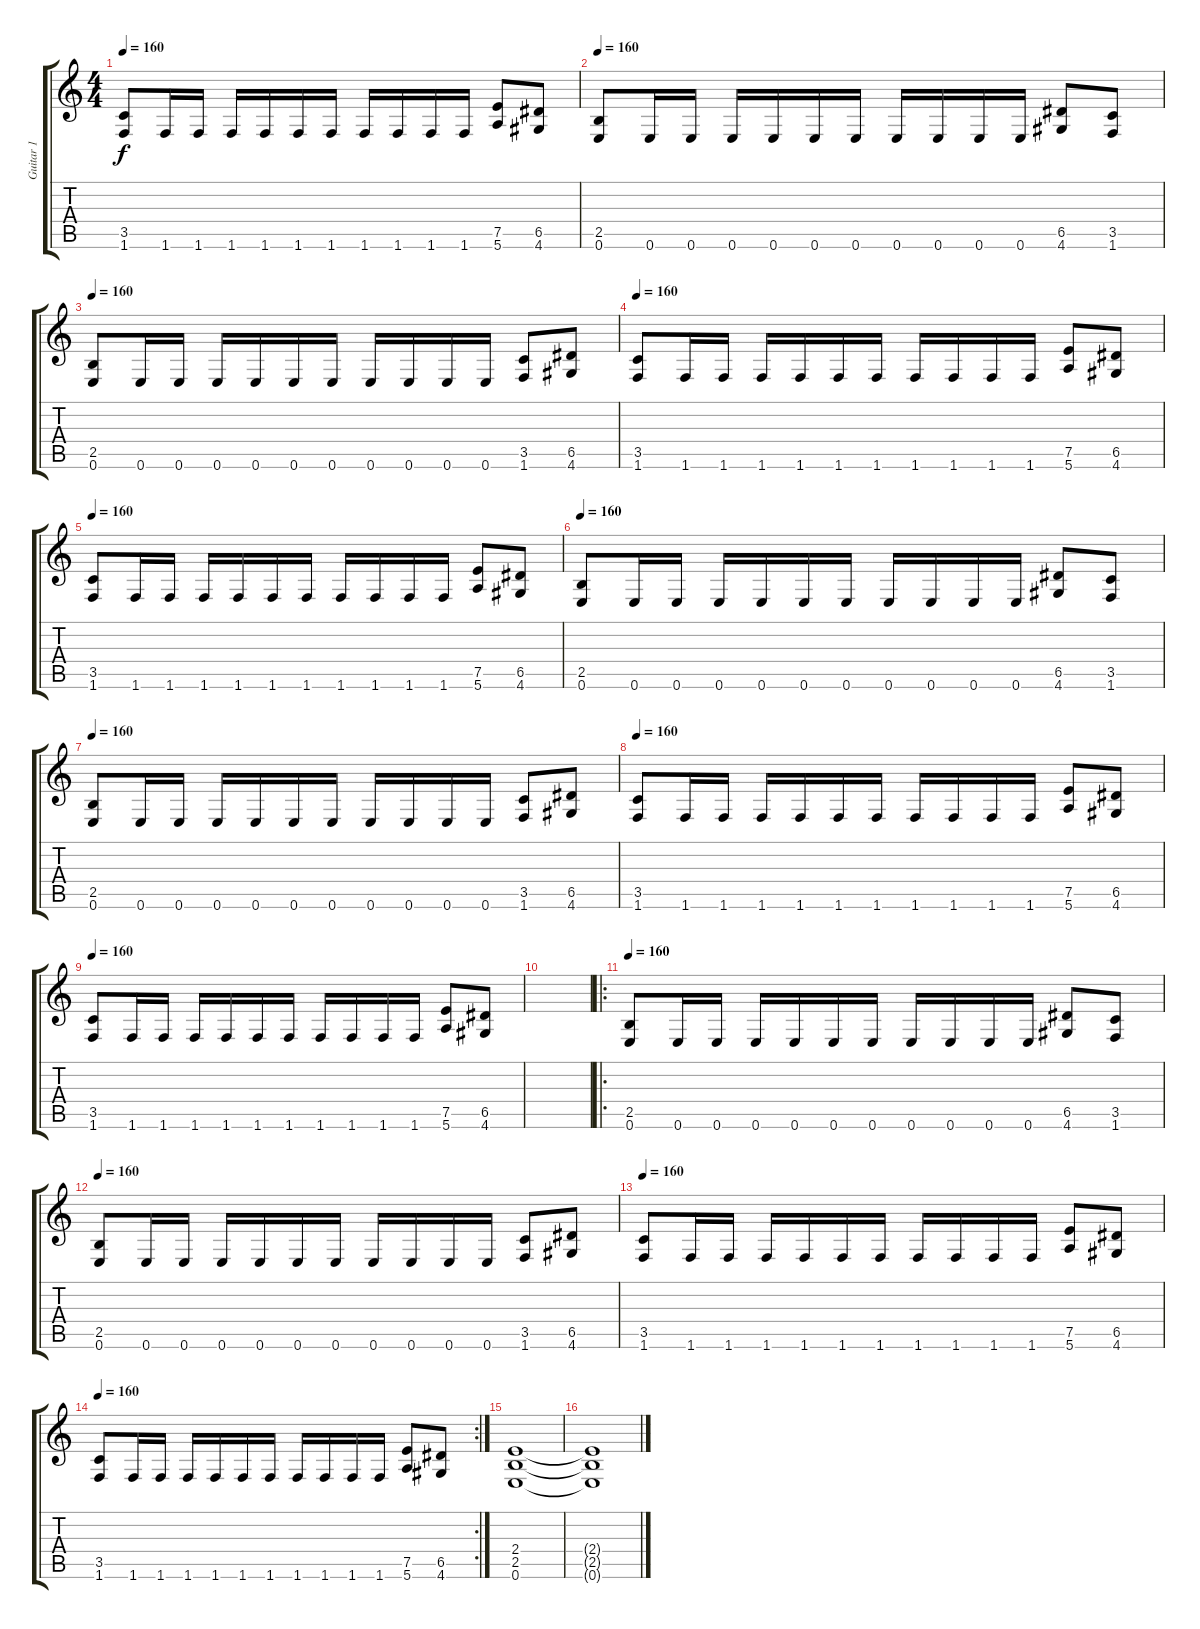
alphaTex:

\track ("Guitar 1" "Guitar 1") {instrument distortionguitar}
\staff {score tabs}
\tuning (E4 B3 G3 D3 A2 E2) {hide}
\ts (4 4)
\tempo 160
\clef g2
\ks c
(3.5 1.6).8{dy f} 1.6.16 1.6.16 1.6.16 1.6.16 1.6.16 1.6.16 1.6.16 1.6.16 1.6.16 1.6.16 (7.5 5.6).8 (6.5 4.6).8 |
\tempo 160
(2.5 0.6).8 0.6.16 0.6.16 0.6.16 0.6.16 0.6.16 0.6.16 0.6.16 0.6.16 0.6.16 0.6.16 (6.5 4.6).8 (3.5 1.6).8 |
\tempo 160
(2.5 0.6).8 0.6.16 0.6.16 0.6.16 0.6.16 0.6.16 0.6.16 0.6.16 0.6.16 0.6.16 0.6.16 (3.5 1.6).8 (6.5 4.6).8 |
\tempo 160
(3.5 1.6).8 1.6.16 1.6.16 1.6.16 1.6.16 1.6.16 1.6.16 1.6.16 1.6.16 1.6.16 1.6.16 (7.5 5.6).8 (6.5 4.6).8 |
\tempo 160
(3.5 1.6).8 1.6.16 1.6.16 1.6.16 1.6.16 1.6.16 1.6.16 1.6.16 1.6.16 1.6.16 1.6.16 (7.5 5.6).8 (6.5 4.6).8 |
\tempo 160
(2.5 0.6).8 0.6.16 0.6.16 0.6.16 0.6.16 0.6.16 0.6.16 0.6.16 0.6.16 0.6.16 0.6.16 (6.5 4.6).8 (3.5 1.6).8 |
\tempo 160
(2.5 0.6).8 0.6.16 0.6.16 0.6.16 0.6.16 0.6.16 0.6.16 0.6.16 0.6.16 0.6.16 0.6.16 (3.5 1.6).8 (6.5 4.6).8 |
\tempo 160
(3.5 1.6).8 1.6.16 1.6.16 1.6.16 1.6.16 1.6.16 1.6.16 1.6.16 1.6.16 1.6.16 1.6.16 (7.5 5.6).8 (6.5 4.6).8 |
\tempo 160
(3.5 1.6).8 1.6.16 1.6.16 1.6.16 1.6.16 1.6.16 1.6.16 1.6.16 1.6.16 1.6.16 1.6.16 (7.5 5.6).8 (6.5 4.6).8 |
|
\ro
\tempo 160
(2.5 0.6).8 0.6.16 0.6.16 0.6.16 0.6.16 0.6.16 0.6.16 0.6.16 0.6.16 0.6.16 0.6.16 (6.5 4.6).8 (3.5 1.6).8 |
\tempo 160
(2.5 0.6).8 0.6.16 0.6.16 0.6.16 0.6.16 0.6.16 0.6.16 0.6.16 0.6.16 0.6.16 0.6.16 (3.5 1.6).8 (6.5 4.6).8 |
\tempo 160
(3.5 1.6).8 1.6.16 1.6.16 1.6.16 1.6.16 1.6.16 1.6.16 1.6.16 1.6.16 1.6.16 1.6.16 (7.5 5.6).8 (6.5 4.6).8 |
\rc 2
\tempo 160
(3.5 1.6).8 1.6.16 1.6.16 1.6.16 1.6.16 1.6.16 1.6.16 1.6.16 1.6.16 1.6.16 1.6.16 (7.5 5.6).8 (6.5 4.6).8 |
(2.4 2.5 0.6).1 |
(2.4{t} 2.5{t} 0.6{t}).1
